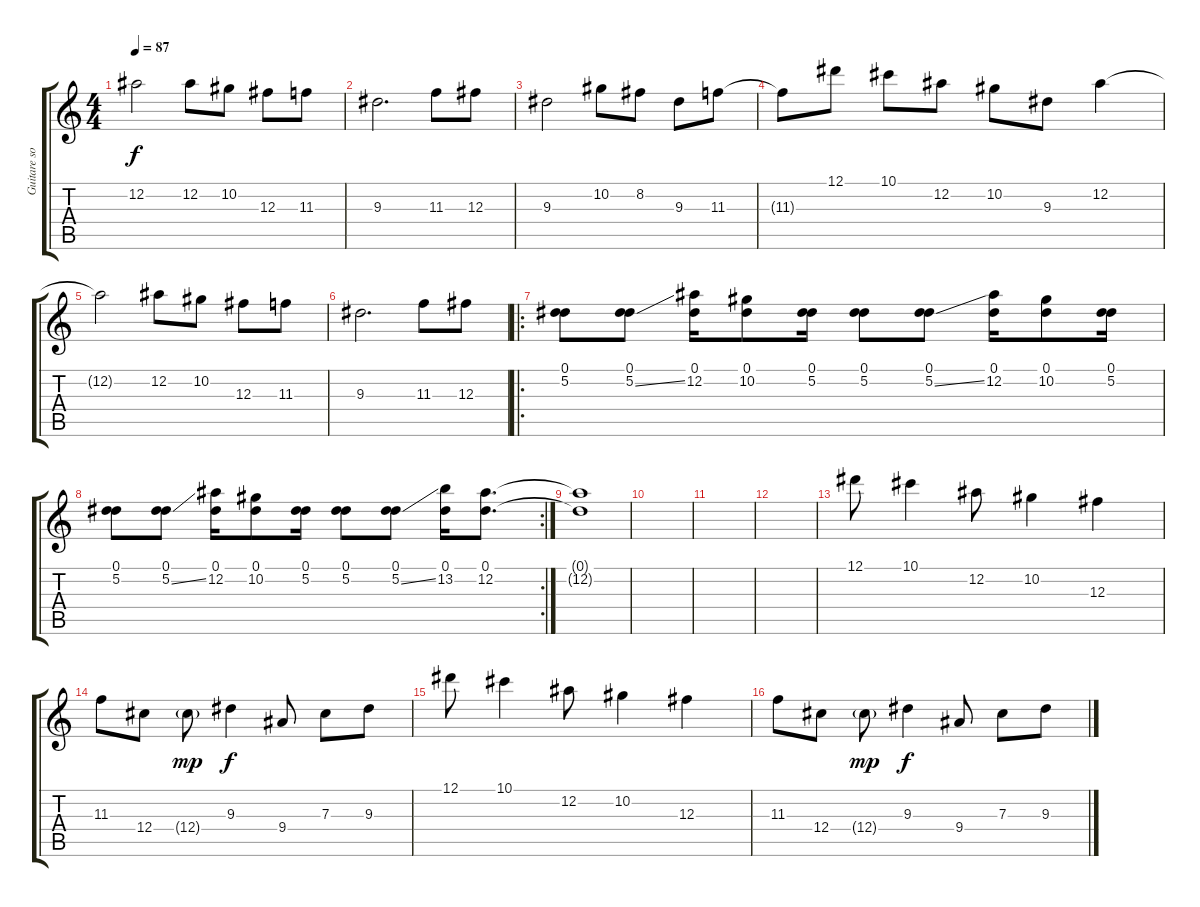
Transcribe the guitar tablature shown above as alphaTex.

\track ("Guitare solo 2" "Guitare so") {instrument electricguitarjazz}
\staff {score tabs}
\tuning (Eb4 Bb3 Gb3 Db3 Ab2 Eb2) {hide}
\ts (4 4)
\tempo 87
\clef g2
\ks c
12.2{t}.2{dy f} 12.2.8 10.2.8 12.3.8 11.3.8 |
9.3.2{d} 11.3.8 12.3.8 |
9.3.2 10.2.8 8.2.8 9.3.8 11.3.8 |
11.3{t}.8 12.1.8 10.1.8 12.2.8 10.2.8 9.3.8 12.2.4 |
12.2{t}.2 12.2.8 10.2.8 12.3.8 11.3.8 |
9.3.2{d} 11.3.8 12.3.8 |
\ro
(0.1 5.2).8 (0.1 5.2{ss}).8 (0.1 12.2).16 (0.1 10.2).8 (0.1 5.2).16 (0.1 5.2).8 (0.1 5.2{ss}).8 (0.1 12.2).16 (0.1 10.2).8 (0.1 5.2).16 |
\rc 2
(0.1 5.2).8 (0.1 5.2{ss}).8 (0.1 12.2).16 (0.1 10.2).8 (0.1 5.2).16 (0.1 5.2).8 (0.1 5.2{ss}).8 (0.1 13.2).16 (0.1 12.2).8{d} |
(0.1{t} 12.2{t}).1 |
|
|
|
12.1.8 10.1.4 12.2.8 10.2.4 12.3.4 |
11.3.8 12.4.8 12.4{g}.8{dy mp} 9.3.4{dy f} 9.4.8 7.3.8 9.3.8 |
12.1.8 10.1.4 12.2.8 10.2.4 12.3.4 |
11.3.8 12.4.8 12.4{g}.8{dy mp} 9.3.4{dy f} 9.4.8 7.3.8 9.3.8
